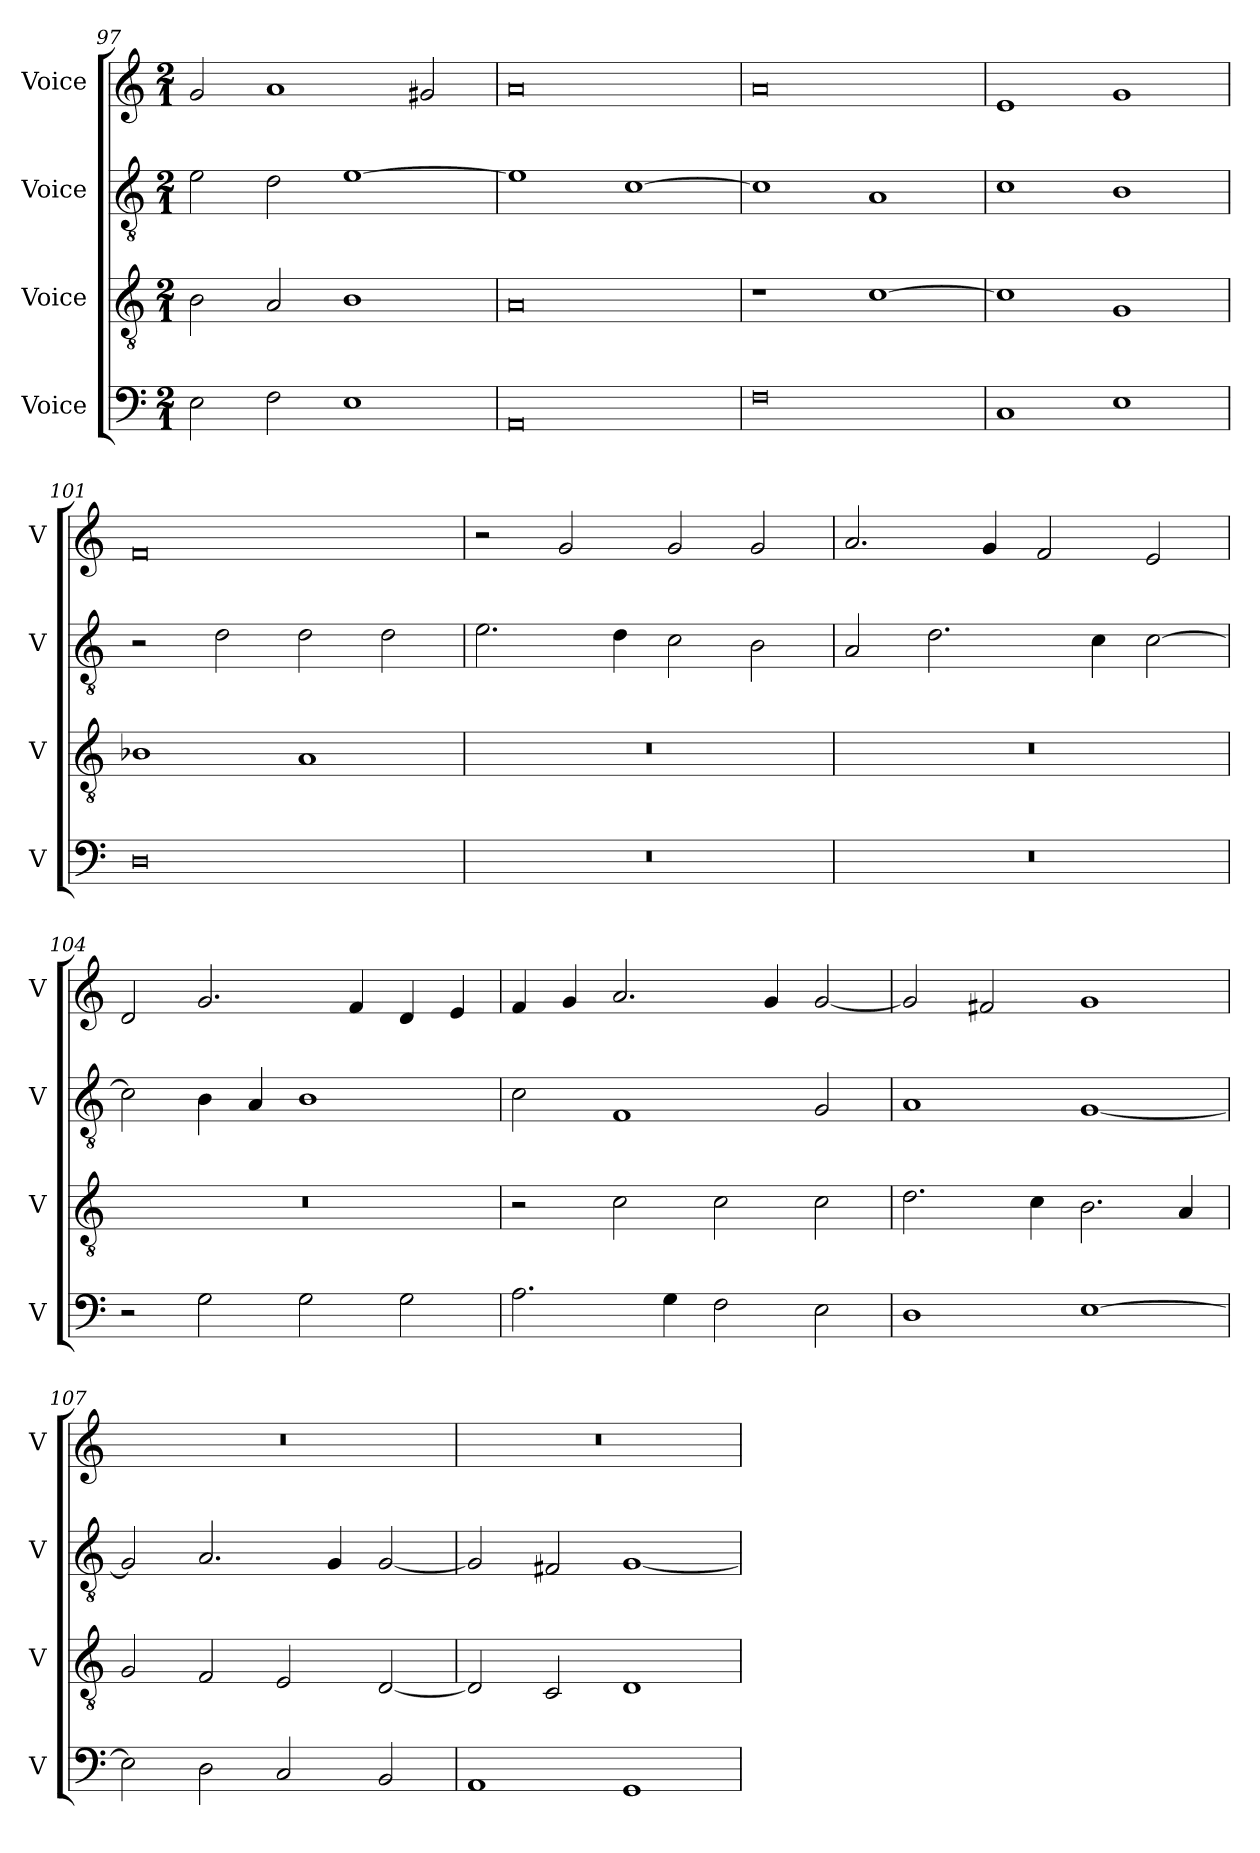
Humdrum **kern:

**kern	**kern	**kern	**kern
*part4	*part3	*part2	*part1
*staff4	*staff3	*staff2	*staff1
*I"Voice	*I"Voice	*I"Voice	*I"Voice
*I'V	*I'V	*I'V	*I'V
*clefF4	*clefGv2	*clefGv2	*clefG2
*k[]	*k[]	*k[]	*k[]
*M2/1	*M2/1	*M2/1	*M2/1
=97	=97	=97	=97
2E\	2B\	2e\	2g/
2F\	2A/	2d\	1a
1E	1B	[1e	.
.	.	.	2g#X/
!!LO:LB:g=z
=98	=98	=98	=98
0AA	0A	1e]	0a
.	.	[1c	.
=99	=99	=99	=99
0F	1r	1c]	0a
.	[1c	1A	.
=100	=100	=100	=100
1C	1c]	1c	1e
1E	1G	1B	1g
=101	=101	=101	=101
0D	1B-X	2r	0f
.	.	2d\	.
.	1A	2d\	.
.	.	2d\	.
!!LO:LB:g=z
=102	=102	=102	=102
0r	0r	2.e\	2r
.	.	.	2g/
.	.	4d\	.
.	.	2c\	2g/
.	.	2B\	2g/
=103	=103	=103	=103
0r	0r	2A/	2.a/
.	.	2.d\	.
.	.	.	4g/
.	.	.	2f/
.	.	4c\	.
.	.	[2c\	2e/
=104	=104	=104	=104
2r	0r	2c\]	2d/
2G\	.	4B\	2.g/
.	.	4A/	.
2G\	.	1B	.
.	.	.	4f/
2G\	.	.	4d/
.	.	.	4e/
!!LO:PB:g=z
=105	=105	=105	=105
2.A\	2r	2c\	4f/
.	.	.	4g/
.	2c\	1F	2.a/
4G\	.	.	.
2F\	2c\	.	.
.	.	.	4g/
2E\	2c\	2G/	[2g/
=106	=106	=106	=106
1D	2.d\	1A	2g/]
.	.	.	2f#X/
.	4c\	.	.
[1E	2.B\	[1G	1g
.	4A/	.	.
=107	=107	=107	=107
2E\]	2G/	2G/]	0r
2D\	2F/	2.A/	.
2C/	2E/	.	.
.	.	4G/	.
2BB/	[2D/	[2G/	.
=108	=108	=108	=108
1AA	2D/]	2G/]	0r
.	2C/	2F#X/	.
1GG	1D	[1G	.
=	=	=	=
*-	*-	*-	*-
